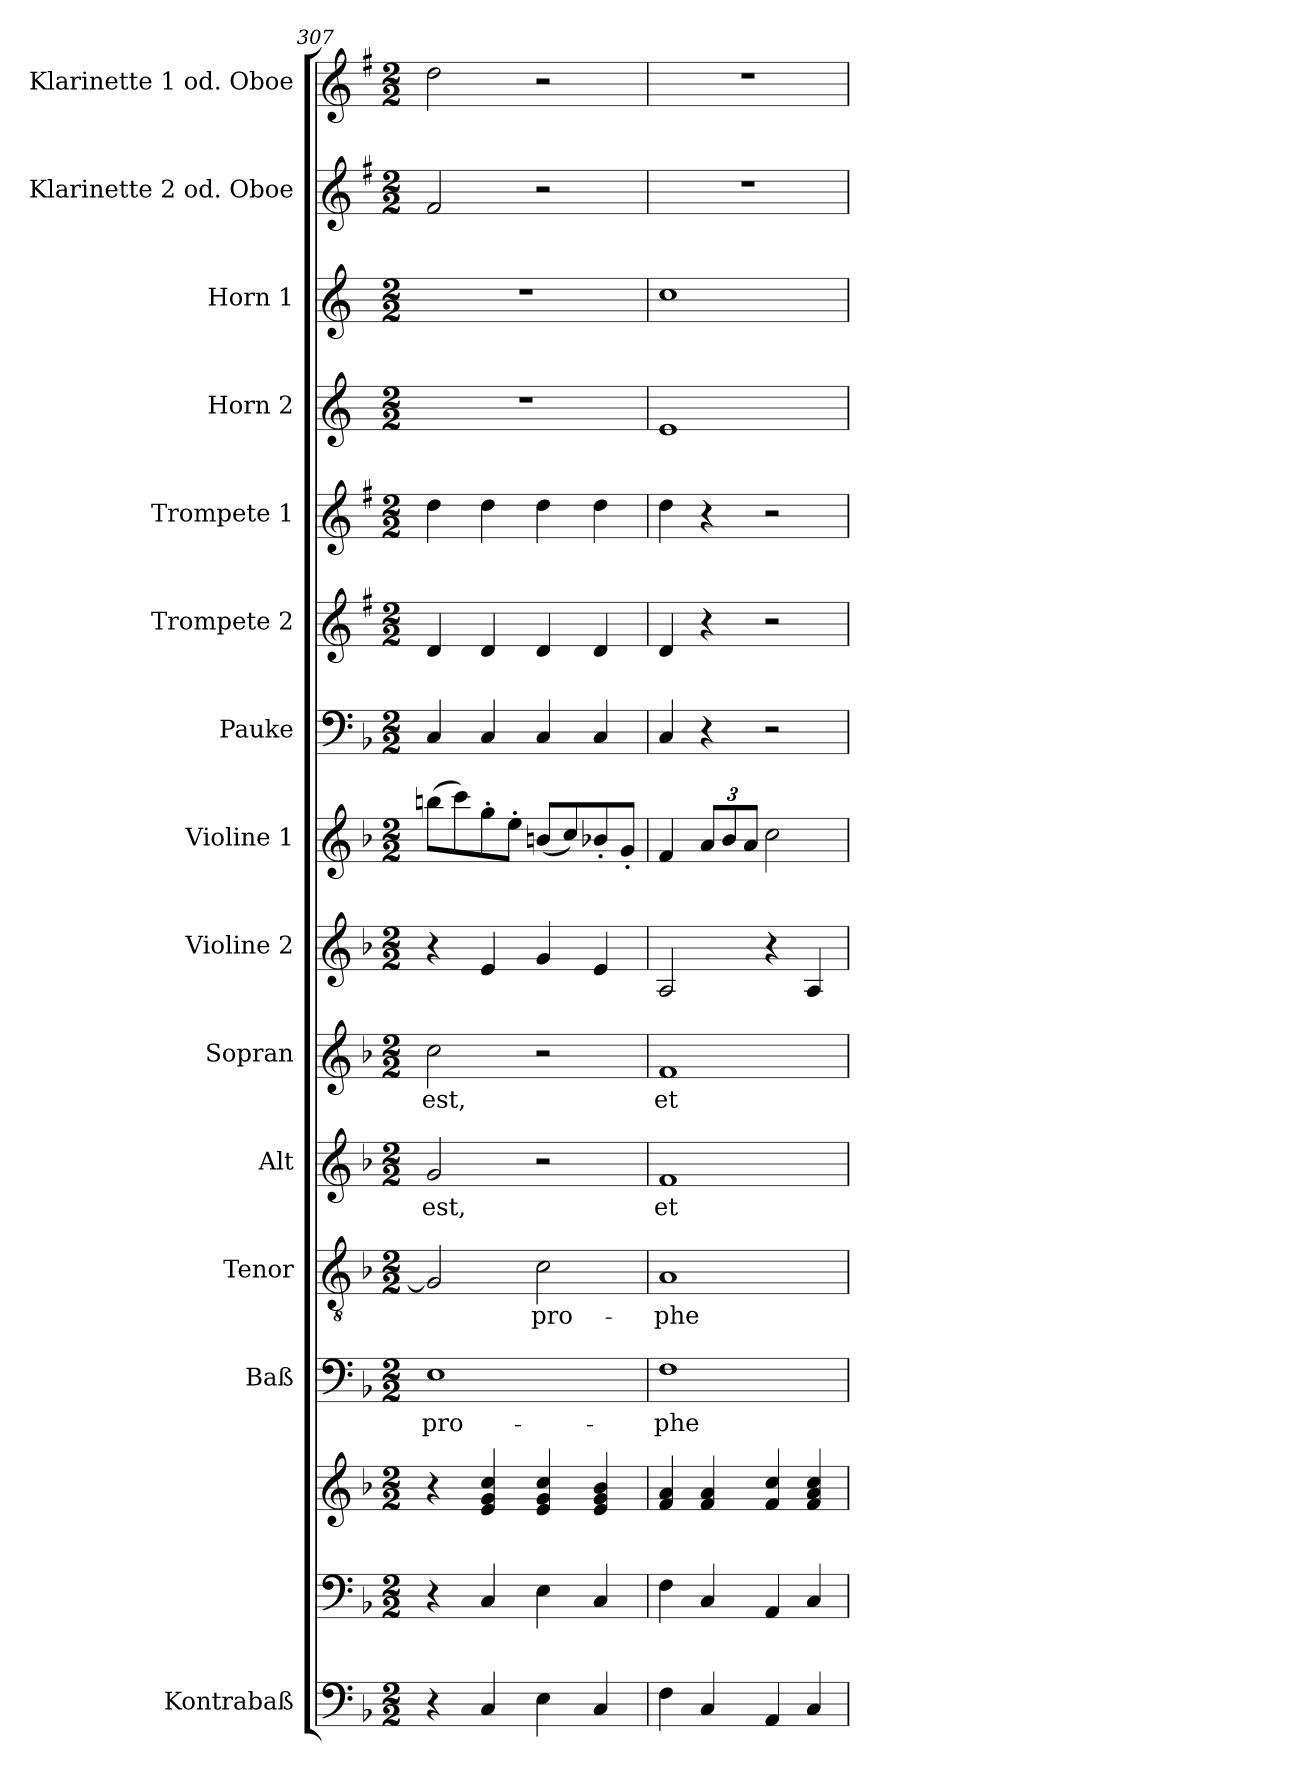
**kern	**kern	**kern	**kern	**text	**kern	**text	**kern	**text	**kern	**text	**kern	**kern	**kern	**kern	**kern	**kern	**kern	**kern	**kern
*part15	*part14	*part14	*part13	*part13	*part12	*part12	*part11	*part11	*part10	*part10	*part9	*part8	*part7	*part6	*part5	*part4	*part3	*part2	*part1
*staff16	*staff15	*staff14	*staff13	*staff13	*staff12	*staff12	*staff11	*staff11	*staff10	*staff10	*staff9	*staff8	*staff7	*staff6	*staff5	*staff4	*staff3	*staff2	*staff1
*I"Kontrabaß	*	*	*I"Baß	*	*I"Tenor	*	*I"Alt	*	*I"Sopran	*	*I"Violine 2	*I"Violine 1	*I"Pauke	*I"Trompete 2	*I"Trompete 1	*I"Horn 2	*I"Horn 1	*I"Klarinette 2 od. Oboe	*I"Klarinette 1 od. Oboe
*	*	*	*	*	*	*	*	*	*	*	*	*	*	*I'Tpt	*I'Tpt	*I'Hn	*I'Hn	*	*
*clefF4	*clefF4	*clefG2	*clefF4	*	*clefGv2	*	*clefG2	*	*clefG2	*	*clefG2	*clefG2	*clefF4	*clefG2	*clefG2	*clefG2	*clefG2	*clefG2	*clefG2
*ITrd7c12	*	*	*	*	*	*	*	*	*	*	*	*	*	*ITrd1c2	*ITrd1c2	*ITrd4c7	*ITrd4c7	*ITrd1c2	*ITrd1c2
*k[b-]	*k[b-]	*k[b-]	*k[b-]	*	*k[b-]	*	*k[b-]	*	*k[b-]	*	*k[b-]	*k[b-]	*k[b-]	*k[b-]	*k[b-]	*k[b-]	*k[b-]	*k[b-]	*k[b-]
*F:	*F:	*F:	*F:	*	*F:	*	*F:	*	*F:	*	*F:	*F:	*F:	*F:	*F:	*F:	*F:	*F:	*F:
*M2/2	*M2/2	*M2/2	*M2/2	*	*M2/2	*	*M2/2	*	*M2/2	*	*M2/2	*M2/2	*M2/2	*M2/2	*M2/2	*M2/2	*M2/2	*M2/2	*M2/2
=307	=307	=307	=307	=307	=307	=307	=307	=307	=307	=307	=307	=307	=307	=307	=307	=307	=307	=307	=307
!	!	!	!	!LO:LY:b	!	!	!	!LO:LY:b	!	!LO:LY:b	!	!	!	!	!	!	!	!	!
4r	4r	4r	1E	pro-	2G/]	.	2g/	est,	2cc\	est,	4r	(>8bbn\L	4C/	4c/	4cc\	1r	1r	2e/	2cc\
.	.	.	.	.	.	.	.	.	.	.	.	8ccc\)	.	.	.	.	.	.	.
4CC/	4C/	4e/ 4g/ 4cc/	.	.	.	.	.	.	.	.	4e/	8gg'>\	4C/	4c/	4cc\	.	.	.	.
.	.	.	.	.	.	.	.	.	.	.	.	8ee'>\J	.	.	.	.	.	.	.
!	!	!	!	!	!	!LO:LY:b	!	!	!	!	!	!	!	!	!	!	!	!	!
4EE\	4E\	4e/ 4g/ 4cc/	.	.	2c\	pro-	2r	.	2r	.	4g/	(<8bn/L	4C/	4c/	4cc\	.	.	2r	2r
.	.	.	.	.	.	.	.	.	.	.	.	8cc/)	.	.	.	.	.	.	.
4CC/	4C/	4e/ 4g/ 4b-/	.	.	.	.	.	.	.	.	4e/	8b-X'</	4C/	4c/	4cc\	.	.	.	.
.	.	.	.	.	.	.	.	.	.	.	.	8g'</J	.	.	.	.	.	.	.
!!LO:PB:g=z
=308	=308	=308	=308	=308	=308	=308	=308	=308	=308	=308	=308	=308	=308	=308	=308	=308	=308	=308	=308
!	!	!	!	!LO:LY:b	!	!LO:LY:b	!	!LO:LY:b	!	!LO:LY:b	!	!	!	!	!	!	!	!	!
4FF\	4F\	4f/ 4a/	1F	-phe-	1A	-phe-	1f	et	1f	et	2A/	4f/	4C/	4c/	4cc\	1A	1f	1r	1r
*	*	*	*	*	*	*	*	*	*	*	*	*Xbrackettup	*	*	*	*	*	*	*
4CC/	4C/	4f/ 4a/	.	.	.	.	.	.	.	.	.	12a/L	4r	4r	4r	.	.	.	.
.	.	.	.	.	.	.	.	.	.	.	.	12b-/	.	.	.	.	.	.	.
.	.	.	.	.	.	.	.	.	.	.	.	12a/J	.	.	.	.	.	.	.
4AAA/	4AA/	4f/ 4cc/	.	.	.	.	.	.	.	.	4r	2cc\	2r	2r	2r	.	.	.	.
4CC/	4C/	4f/ 4a/ 4cc/	.	.	.	.	.	.	.	.	4A/	.	.	.	.	.	.	.	.
=	=	=	=	=	=	=	=	=	=	=	=	=	=	=	=	=	=	=	=
*-	*-	*-	*-	*-	*-	*-	*-	*-	*-	*-	*-	*-	*-	*-	*-	*-	*-	*-	*-
